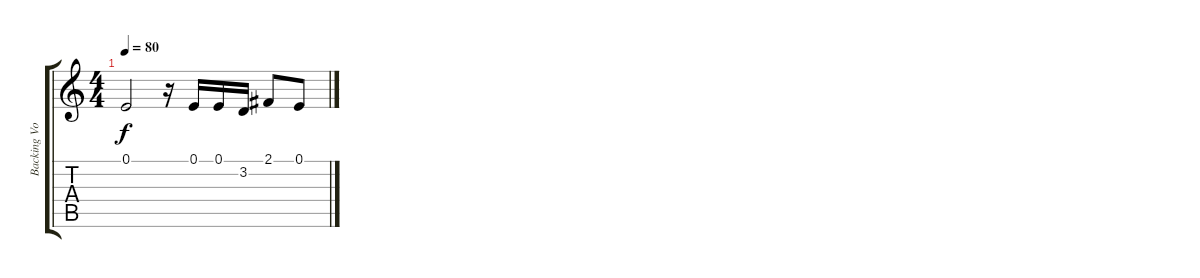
\track ("Backing Vox" "Backing Vo") {instrument tenorsax}
\staff {score tabs}
\tuning (E4 B3 G3 D3 A2 E2) {hide}
\ts (4 4)
\tempo 80
\clef g2
\ks c
0.1.2{dy f} r.16 0.1.16 0.1.16 3.2.16 2.1.8 0.1.8
